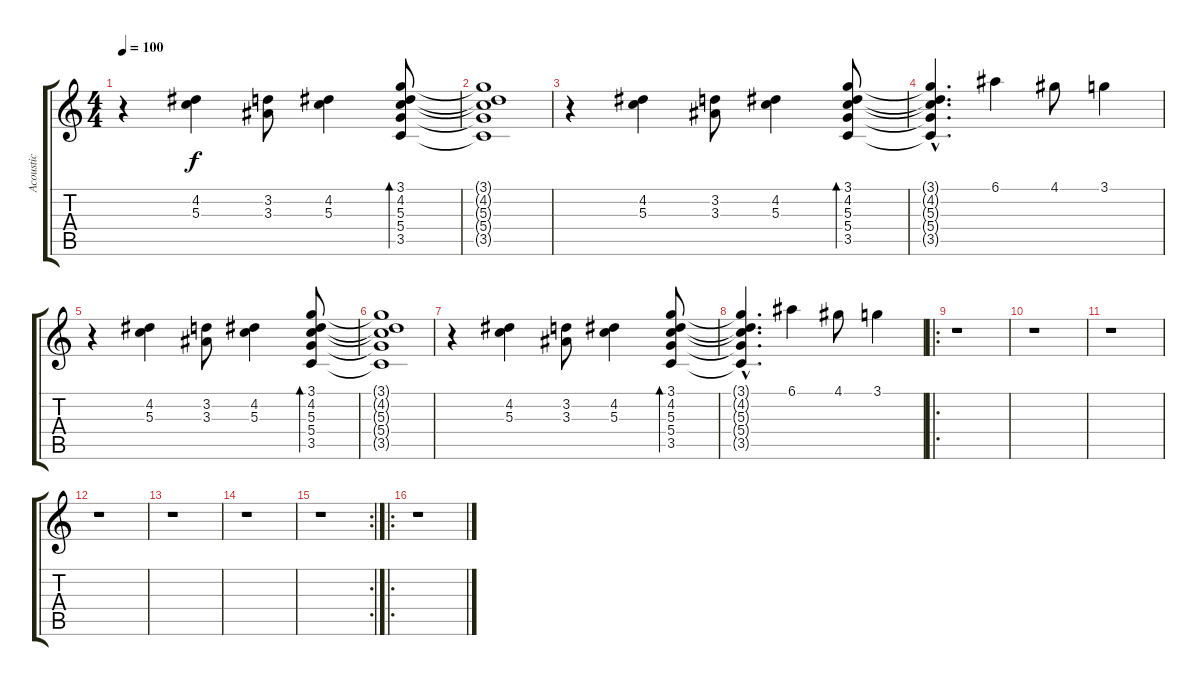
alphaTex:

\track ("Acoustic" "Acoustic") {instrument electricguitarclean}
\staff {score tabs}
\tuning (E4 B3 G3 D3 A2 E2) {hide}
\ts (4 4)
\tempo 100
\clef g2
\ks c
r.4{dy f instrument electricguitarclean} (4.2 5.3).4 (3.2 3.3).8 (4.2 5.3).4 (3.1 4.2 5.3 5.4 3.5).8{bd 60} |
(3.1{t} 4.2{t} 5.3{t} 5.4{t} 3.5{t}).1 |
r.4 (4.2 5.3).4 (3.2 3.3).8 (4.2 5.3).4 (3.1 4.2 5.3 5.4 3.5).8{bd 60} |
(3.1{hac t} 4.2{hac t} 5.3{hac t} 5.4{hac t} 3.5{hac t}).4{d} 6.1.4 4.1.8 3.1.4 |
r.4 (4.2 5.3).4 (3.2 3.3).8 (4.2 5.3).4 (3.1 4.2 5.3 5.4 3.5).8{bd 60} |
(3.1{t} 4.2{t} 5.3{t} 5.4{t} 3.5{t}).1 |
r.4 (4.2 5.3).4 (3.2 3.3).8 (4.2 5.3).4 (3.1 4.2 5.3 5.4 3.5).8{bd 60} |
(3.1{hac t} 4.2{hac t} 5.3{hac t} 5.4{hac t} 3.5{hac t}).4{d} 6.1.4 4.1.8 3.1.4 |
\ro
r.1 |
r.1 |
r.1 |
r.1 |
r.1 |
r.1 |
\rc 2
r.1 |
\ro
r.1
